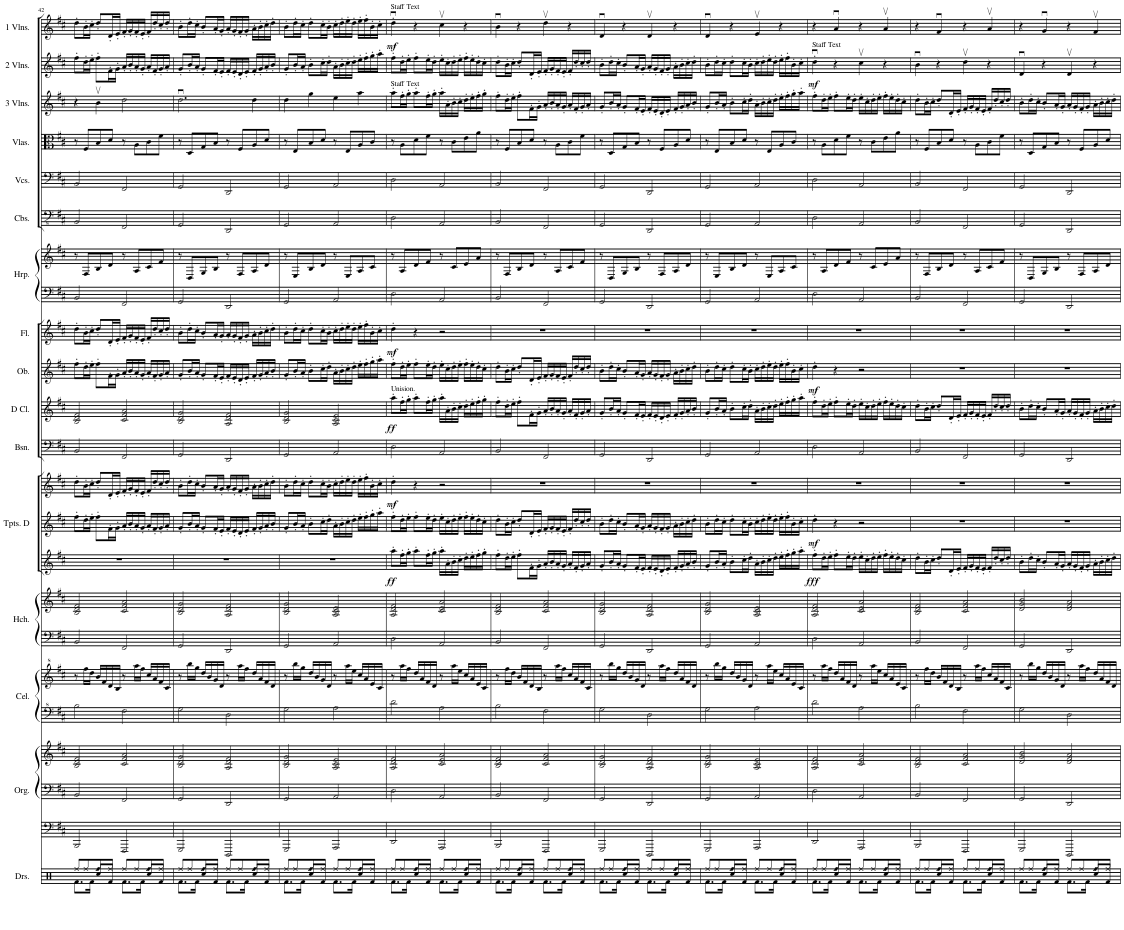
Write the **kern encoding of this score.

**kern	**kern	**kern	**kern	**dynam	**kern	**dynam	**kern	**kern	**kern	**kern	**kern	**kern	**kern	**kern	**kern	**kern	**dynam	**kern	**kern	**dynam	**kern	**dynam	**kern	**dynam	**kern	**kern	**kern	**kern	**kern	**kern	**kern	**dynam	**kern	**dynam
*part20	*part19	*part18	*part17	*part17	*part16	*part16	*part15	*part15	*part15	*part14	*part14	*part13	*part13	*part12	*part12	*part12	*part12	*part11	*part10	*part10	*part9	*part9	*part8	*part8	*part7	*part7	*part6	*part5	*part4	*part3	*part2	*part2	*part1	*part1
*staff27	*staff26	*staff25	*staff24	*staff24	*staff23	*staff23	*staff22	*staff21	*staff20	*staff19	*staff18	*staff17	*staff16	*staff15	*staff14	*staff13	*staff13/14/15	*staff12	*staff11	*staff11	*staff10	*staff10	*staff9	*staff9	*staff8	*staff7	*staff6	*staff5	*staff4	*staff3	*staff2	*staff2	*staff1	*staff1
*I"Contrabass	*I"Violoncello	*I"Violin	*I"Violin	*	*I"Violin	*	*I"Organ	*	*	*I"Celesta	*	*I"Harpsichord (Amplified)	*	*I"Trumpets in D	*	*	*	*I"Bassoon	*I"D Clarinet	*	*I"Oboe	*	*I"Flute	*	*I"Harp	*	*I"Contrabasses	*I"Violoncellos	*I"Violas	*I"3rd Violins	*I"2nd Violins	*	*I"1st Violins	*
*I'Cb.	*I'Vc.	*I'Vln.	*I'Vln.	*	*I'Vln.	*	*I'Org.	*	*	*I'Cel.	*	*I'Hch.	*	*I'Tpts. D	*	*	*	*I'Bsn.	*I'D Cl.	*	*I'Ob.	*	*I'Fl.	*	*I'Hrp.	*	*I'Cbs.	*I'Vcs.	*I'Vlas.	*I'3 Vlns.	*I'2 Vlns.	*	*I'1 Vlns.	*
!!LO:PB:g=z
*clefFv4	*clefF4	*clefG2	*clefG2	*	*clefG2	*	*clefF4	*clefF4	*clefG2	*clefF^4	*clefG^2	*clefF4	*clefG2	*clefG2	*clefG2	*clefG2	*	*clefF4	*clefG2	*	*clefG2	*	*clefG2	*	*clefF4	*clefG2	*clefFv4	*clefF4	*clefC3	*clefG2	*clefG2	*	*clefG2	*
*ITrd7c12	*	*	*	*	*	*	*	*	*	*	*	*	*	*ITrd-1c-2	*ITrd-1c-2	*ITrd-1c-2	*	*	*ITrd-1c-2	*	*	*	*	*	*	*	*	*	*	*	*	*	*	*
*k[f#c#]	*k[f#c#]	*k[f#c#]	*k[f#c#]	*	*k[f#c#]	*	*k[f#c#]	*k[f#c#]	*k[f#c#]	*k[f#c#]	*k[f#c#]	*k[f#c#]	*k[f#c#]	*k[f#c#]	*k[f#c#]	*k[f#c#]	*	*k[f#c#]	*k[f#c#]	*	*k[f#c#]	*	*k[f#c#]	*	*k[f#c#]	*k[f#c#]	*k[f#c#]	*k[f#c#]	*k[f#c#]	*k[f#c#]	*k[f#c#]	*	*k[f#c#]	*
*M4/4	*M4/4	*M4/4	*M4/4	*	*M4/4	*	*M4/4	*M4/4	*M4/4	*M4/4	*M4/4	*M4/4	*M4/4	*M4/4	*M4/4	*M4/4	*	*M4/4	*M4/4	*	*M4/4	*	*M4/4	*	*M4/4	*M4/4	*M4/4	*M4/4	*M4/4	*M4/4	*M4/4	*	*M4/4	*
=42	=42	=42	=42	=42	=42	=42	=42	=42	=42	=42	=42	=42	=42	=42	=42	=42	=42	=42	=42	=42	=42	=42	=42	=42	=42	=42	=42	=42	=42	=42	=42	=42	=42	=42
2BBB	2BB	4r	8ff#'\L	.	8dd'\L	.	2BBB/	2BB/	2B/ 2d/ 2f#/	2b\	8r	2BB/	2B/ 2d/ 2f#/	1r	8ff#'\L	8dd'\L	.	2BB/	2B/ 2d/ 2f#/	.	8ff#'\L	.	8dd'\L	.	2BB/	8r	2BBB/	2BB/	8r	4r	8ff#'\L	.	8dd'\L	.
.	.	.	16dd'\L	.	16b'\L	.	.	.	.	.	16fff#\LL	.	.	.	16dd'\L	16b'\L	.	.	.	.	16dd'\L	.	16b'\L	.	.	8F#/L	.	.	8F#/L	.	16dd'\L	.	16b'\L	.
.	.	.	16ee'\JJ	.	16cc#'\JJ	.	.	.	.	.	16ddd\JJ	.	.	.	16ee'\JJ	16cc#'\JJ	.	.	.	.	16ee'\JJ	.	16cc#'\JJ	.	.	.	.	.	.	.	16ee'\JJ	.	16cc#'\JJ	.
.	.	4bv	8ff#'\L	.	8dd'/L	.	.	.	.	.	16bb/LL	.	.	.	8ff#'\L	8dd'/L	.	.	.	.	8ff#'\L	.	8dd'/L	.	.	8B/	.	.	8B/	4bv\	8ff#'\L	.	8dd'/L	.
.	.	.	.	.	.	.	.	.	.	.	16ff#/	.	.	.	.	.	.	.	.	.	.	.	.	.	.	.	.	.	.	.	.	.	.	.
.	.	.	16f#'\L	.	16d'/L	.	.	.	.	.	16dd/	.	.	.	16f#'\L	16d'/L	.	.	.	.	16f#'\L	.	16d'/L	.	.	8d/J	.	.	8d/J	.	16f#'\L	.	16d'/L	.
.	.	.	16g'\JJ	.	16e'/JJ	.	.	.	.	.	16b/JJ	.	.	.	16g'\JJ	16e'/JJ	.	.	.	.	16g'\JJ	.	16e'/JJ	.	.	.	.	.	.	.	16g'\JJ	.	16e'/JJ	.
2FFF#	2FF#	2dd	16a'/LL	.	16f#'/LL	.	2FFF#/	2FF#/	2c#/ 2f#/ 2a/	2f#\	8r	2FF#/	2c#/ 2f#/ 2a/	.	16a'/LL	16f#'/LL	.	2FF#/	2c#/ 2f#/ 2a/	.	16a'/LL	.	16f#'/LL	.	2FF#/	8r	2FFF#/	2FF#/	8r	2dd\	16a'/LL	.	16f#'/LL	.
.	.	.	16b'/J	.	16g'/J	.	.	.	.	.	.	.	.	.	16b'/	16g'/	.	.	.	.	16b'/	.	16g'/	.	.	.	.	.	.	.	16b'/	.	16g'/	.
.	.	.	16a'/L	.	16f#'/L	.	.	.	.	.	16aaa\LL	.	.	.	16a'/	16f#'/	.	.	.	.	16a'/	.	16f#'/	.	.	8A/L	.	.	8A\L	.	16a'/	.	16f#'/	.
.	.	.	16g'/JJ	.	16e'/JJ	.	.	.	.	.	16fff#\JJ	.	.	.	16g'/JJ	16e'/JJ	.	.	.	.	16g'/JJ	.	16e'/JJ	.	.	.	.	.	.	.	16g'/JJ	.	16e'/JJ	.
.	.	.	16a'/LL	.	16f#'/LL	.	.	.	.	.	16ccc#/LL	.	.	.	16a'/LL	16f#'/LL	.	.	.	.	16a'/LL	.	16f#'/LL	.	.	8c#/	.	.	8c#\	.	16a'/LL	.	16f#'/LL	.
.	.	.	16f#'/J	.	16dd'/J	.	.	.	.	.	16aa/	.	.	.	16f#'/	16dd'/	.	.	.	.	16f#'/	.	16dd'/	.	.	.	.	.	.	.	16f#'/	.	16dd'/	.
.	.	.	16g'/L	.	16cc#'/L	.	.	.	.	.	16ff#/	.	.	.	16g'/	16cc#'/	.	.	.	.	16g'/	.	16cc#'/	.	.	8f#/J	.	.	8f#\J	.	16g'/	.	16cc#'/	.
.	.	.	16a'/JJ	.	16dd'/JJ	.	.	.	.	.	16cc#/JJ	.	.	.	16a'/JJ	16dd'/JJ	.	.	.	.	16a'/JJ	.	16dd'/JJ	.	.	.	.	.	.	.	16a'/JJ	.	16dd'/JJ	.
=43	=43	=43	=43	=43	=43	=43	=43	=43	=43	=43	=43	=43	=43	=43	=43	=43	=43	=43	=43	=43	=43	=43	=43	=43	=43	=43	=43	=43	=43	=43	=43	=43	=43	=43
2GGG	2GG	2.ddu	8g'/L	.	8b'\L	.	2GGG/	2GG/	2B/ 2d/ 2g/	2g\	8r	2GG/	2B/ 2d/ 2g/	1r	8g'/L	8b'\L	.	2GG/	2B/ 2d/ 2g/	.	8g'/L	.	8b'\L	.	2GG/	8r	2GGG/	2GG/	8r	2.ddu\	8g'/L	.	8b'\L	.
.	.	.	16b'/L	.	16dd'\L	.	.	.	.	.	16bbb\LL	.	.	.	16b'/L	16dd'\L	.	.	.	.	16b'/L	.	16dd'\L	.	.	8D/L	.	.	8D/L	.	16b'/L	.	16dd'\L	.
.	.	.	16a'/JJ	.	16cc#'\JJ	.	.	.	.	.	16ggg\JJ	.	.	.	16a'/JJ	16cc#'\JJ	.	.	.	.	16a'/JJ	.	16cc#'\JJ	.	.	.	.	.	.	.	16a'/JJ	.	16cc#'\JJ	.
.	.	.	8g'/L	.	8b'/L	.	.	.	.	.	16ddd/LL	.	.	.	8g'/L	8b'/L	.	.	.	.	8g'/L	.	8b'/L	.	.	8G/	.	.	8G/	.	8g'/L	.	8b'/L	.
.	.	.	.	.	.	.	.	.	.	.	16bb/	.	.	.	.	.	.	.	.	.	.	.	.	.	.	.	.	.	.	.	.	.	.	.
.	.	.	16f#'/L	.	16a'/L	.	.	.	.	.	16gg/	.	.	.	16f#'/L	16a'/L	.	.	.	.	16f#'/L	.	16a'/L	.	.	8B/J	.	.	8B/J	.	16f#'/L	.	16a'/L	.
.	.	.	16e'/JJ	.	16g'/JJ	.	.	.	.	.	16dd/JJ	.	.	.	16e'/JJ	16g'/JJ	.	.	.	.	16e'/JJ	.	16g'/JJ	.	.	.	.	.	.	.	16e'/JJ	.	16g'/JJ	.
2DDD	2DD	.	16f#'/LL	.	16a'/LL	.	2DDD/	2DD/	2A/ 2d/ 2f#/	2d\	8r	2DD/	2A/ 2d/ 2f#/	.	16f#'/LL	16a'/LL	.	2DD/	2A/ 2d/ 2f#/	.	16f#'/LL	.	16a'/LL	.	2DD/	8r	2DDD/	2DD/	8r	.	16f#'/LL	.	16a'/LL	.
.	.	.	16e'/J	.	16g'/J	.	.	.	.	.	.	.	.	.	16e'/	16g'/	.	.	.	.	16e'/	.	16g'/	.	.	.	.	.	.	.	16e'/	.	16g'/	.
.	.	.	16d'/L	.	16f#'/L	.	.	.	.	.	16aaa\LL	.	.	.	16d'/	16f#'/	.	.	.	.	16d'/	.	16f#'/	.	.	8F#/L	.	.	8F#/L	.	16d'/	.	16f#'/	.
.	.	.	16e'/JJ	.	16g'/JJ	.	.	.	.	.	16fff#\JJ	.	.	.	16e'/JJ	16g'/JJ	.	.	.	.	16e'/JJ	.	16g'/JJ	.	.	.	.	.	.	.	16e'/JJ	.	16g'/JJ	.
.	.	4dd	16f#'/LL	.	16a'\LL	.	.	.	.	.	16ddd/LL	.	.	.	16f#'/LL	16a'\LL	.	.	.	.	16f#'/LL	.	16a'\LL	.	.	8A/	.	.	8A/	4dd\	16f#'/LL	.	16a'\LL	.
.	.	.	16g'/J	.	16b'\J	.	.	.	.	.	16aa/	.	.	.	16g'/	16b'\	.	.	.	.	16g'/	.	16b'\	.	.	.	.	.	.	.	16g'/	.	16b'\	.
.	.	.	16a'/L	.	16cc#'\L	.	.	.	.	.	16ff#/	.	.	.	16a'/	16cc#'\	.	.	.	.	16a'/	.	16cc#'\	.	.	8d/J	.	.	8d/J	.	16a'/	.	16cc#'\	.
.	.	.	16b'/JJ	.	16dd'\JJ	.	.	.	.	.	16dd/JJ	.	.	.	16b'/JJ	16dd'\JJ	.	.	.	.	16b'/JJ	.	16dd'\JJ	.	.	.	.	.	.	.	16b'/JJ	.	16dd'\JJ	.
=44	=44	=44	=44	=44	=44	=44	=44	=44	=44	=44	=44	=44	=44	=44	=44	=44	=44	=44	=44	=44	=44	=44	=44	=44	=44	=44	=44	=44	=44	=44	=44	=44	=44	=44
2GGG	2GG	4dd	8g'/L	.	8b'\L	.	2GGG/	2GG/	2B/ 2d/ 2g/	2g\	8r	2GG/	2B/ 2d/ 2g/	1r	8g'/L	8b'\L	.	2GG/	2B/ 2d/ 2g/	.	8g'/L	.	8b'\L	.	2GG/	8r	2GGG/	2GG/	8r	4dd\	8g'/L	.	8b'\L	.
.	.	.	16b'/L	.	16dd'\L	.	.	.	.	.	16bbb\LL	.	.	.	16b'/L	16dd'\L	.	.	.	.	16b'/L	.	16dd'\L	.	.	8E/L	.	.	8E/L	.	16b'/L	.	16dd'\L	.
.	.	.	16a'/JJ	.	16cc#'\JJ	.	.	.	.	.	16ggg\JJ	.	.	.	16a'/JJ	16cc#'\JJ	.	.	.	.	16a'/JJ	.	16cc#'\JJ	.	.	.	.	.	.	.	16a'/JJ	.	16cc#'\JJ	.
.	.	4gg	8b'\L	.	8dd'\L	.	.	.	.	.	16ddd/LL	.	.	.	8b'\L	8dd'\L	.	.	.	.	8b'\L	.	8dd'\L	.	.	8B/	.	.	8B/	4gg\	8b'\L	.	8dd'\L	.
.	.	.	.	.	.	.	.	.	.	.	16bb/	.	.	.	.	.	.	.	.	.	.	.	.	.	.	.	.	.	.	.	.	.	.	.
.	.	.	16cc#'\L	.	16cc#'\L	.	.	.	.	.	16gg/	.	.	.	16cc#'\L	16cc#'\L	.	.	.	.	16cc#'\L	.	16cc#'\L	.	.	8d/J	.	.	8d/J	.	16cc#'\L	.	16cc#'\L	.
.	.	.	16dd'\JJ	.	16b'\JJ	.	.	.	.	.	16dd/JJ	.	.	.	16dd'\JJ	16b'\JJ	.	.	.	.	16dd'\JJ	.	16b'\JJ	.	.	.	.	.	.	.	16dd'\JJ	.	16b'\JJ	.
2AAA	2AA	4ee	16a'\LL	.	16cc#'\LL	.	2AAA/	2AA/	2A/ 2c#/ 2e/	2a\	8r	2AA/	2A/ 2c#/ 2e/	.	16a'\LL	16cc#'\LL	.	2AA/	2A/ 2c#/ 2e/	.	16a'\LL	.	16cc#'\LL	.	2AA/	8r	2AAA/	2AA/	8r	4ee\	16a'\LL	.	16cc#'\LL	.
.	.	.	16b'\J	.	16dd'\J	.	.	.	.	.	.	.	.	.	16b'\	16dd'\	.	.	.	.	16b'\	.	16dd'\	.	.	.	.	.	.	.	16b'\	.	16dd'\	.
.	.	.	16cc#'\L	.	16ee'\L	.	.	.	.	.	16aaa\LL	.	.	.	16cc#'\	16ee'\	.	.	.	.	16cc#'\	.	16ee'\	.	.	8E/L	.	.	8E/L	.	16cc#'\	.	16ee'\	.
.	.	.	16dd'\JJ	.	16dd'\JJ	.	.	.	.	.	16eee\JJ	.	.	.	16dd'\JJ	16dd'\JJ	.	.	.	.	16dd'\JJ	.	16dd'\JJ	.	.	.	.	.	.	.	16dd'\JJ	.	16dd'\JJ	.
.	.	4aa	16ee'\LL	.	16ee'\LL	.	.	.	.	.	16ccc#/LL	.	.	.	16ee'\LL	16ee'\LL	.	.	.	.	16ee'\LL	.	16ee'\LL	.	.	8A/	.	.	8A/	4aa\	16ee'\LL	.	16ee'\LL	.
.	.	.	16ff#'\J	.	16ff#'\J	.	.	.	.	.	16aa/	.	.	.	16ff#'\	16ff#'\	.	.	.	.	16ff#'\	.	16ff#'\	.	.	.	.	.	.	.	16ff#'\	.	16ff#'\	.
.	.	.	16gg'\L	.	16b'\L	.	.	.	.	.	16ee/	.	.	.	16gg'\	16b'\	.	.	.	.	16gg'\	.	16b'\	.	.	8c#/J	.	.	8c#/J	.	16gg'\	.	16b'\	.
.	.	.	16aa'\JJ	.	16cc#'\JJ	.	.	.	.	.	16cc#/JJ	.	.	.	16aa'\JJ	16cc#'\JJ	.	.	.	.	16aa'\JJ	.	16cc#'\JJ	.	.	.	.	.	.	.	16aa'\JJ	.	16cc#'\JJ	.
=45	=45	=45	=45	=45	=45	=45	=45	=45	=45	=45	=45	=45	=45	=45	=45	=45	=45	=45	=45	=45	=45	=45	=45	=45	=45	=45	=45	=45	=45	=45	=45	=45	=45	=45
!	!	!	!	!	!	!	!	!	!	!	!	!	!	!	!	!	!	!	!	!	!	!	!	!	!	!	!	!	!	!	!	!	!LO:TX:a:t=Staff Text	!
!	!	!	!	!	!	!	!	!	!	!	!	!	!	!	!	!	!	!	!	!	!	!	!	!	!	!	!	!	!	!LO:TX:a:t=Staff Text	!	!	!	!
!	!	!	!	!	!	!	!	!	!	!	!	!	!	!	!	!	!	!	!LO:TX:a:t=Unision.	!	!	!	!	!	!	!	!	!	!	!	!	!	!	!
!	!	!	!	!	!	!LO:DY:b	!	!	!	!	!	!	!	!	!	!	!LO:DY:b=3	!	!	!	!	!	!	!	!	!	!	!	!	!	!	!	!	!
!	!	!	!	!	!	!	!	!	!	!	!	!	!	!	!	!	!LO:DY:n=1:b	!	!	!LO:DY:b	!	!	!	!LO:DY:b	!	!	!	!	!	!	!	!	!	!LO:DY:b
2DD	2D	8aa'\L	8ff#'\L	.	4ddu'	mf	2DD/	2D\	2A/ 2d/ 2f#/	2dd\	8r	2D\	2A/ 2d/ 2f#/	8aa'\L	8ff#'\L	4dd'\	ff mf	2D\	8aa'\L	ff	8ff#'\L	.	4dd'\	mf	2D\	8r	2DD\	2D\	8r	8aa'\L	8ff#'\L	.	4ddu'\	mf
.	.	16ff#'\L	16dd'\L	.	.	.	.	.	.	.	16aaa\LL	.	.	16ff#'\L	16dd'\L	.	.	.	16ff#'\L	.	16dd'\L	.	.	.	.	8A/L	.	.	8A\L	16ff#'\L	16dd'\L	.	.	.
.	.	16gg'\JJ	16ee'\JJ	.	.	.	.	.	.	.	16fff#\JJ	.	.	16gg'\JJ	16ee'\JJ	.	.	.	16gg'\JJ	.	16ee'\JJ	.	.	.	.	.	.	.	.	16gg'\JJ	16ee'\JJ	.	.	.
.	.	8aa'\L	8ff#'\L	.	4r	.	.	.	.	.	16ddd/LL	.	.	8aa'\L	8ff#'\L	4r	.	.	8aa'\L	.	8ff#'\L	.	4r	.	.	8d/	.	.	8d\	8aa'\L	8ff#'\L	.	4r	.
.	.	.	.	.	.	.	.	.	.	.	16aa/	.	.	.	.	.	.	.	.	.	.	.	.	.	.	.	.	.	.	.	.	.	.	.
.	.	16ff#'\L	16ee'\L	.	.	.	.	.	.	.	16ff#/	.	.	16ff#'\L	16ee'\L	.	.	.	16ff#'\L	.	16ee'\L	.	.	.	.	8f#/J	.	.	8f#\J	16ff#'\L	16ee'\L	.	.	.
.	.	16gg'\JJ	16dd'\JJ	.	.	.	.	.	.	.	16dd/JJ	.	.	16gg'\JJ	16dd'\JJ	.	.	.	16gg'\JJ	.	16dd'\JJ	.	.	.	.	.	.	.	.	16gg'\JJ	16dd'\JJ	.	.	.
2AAA	2AA	16aa'\LL	16ee'\LL	.	4cc#v	.	2AAA/	2AA/	2c#/ 2e/ 2a/	2a\	8r	2AA/	2c#/ 2e/ 2a/	16aa'\LL	16ee'\LL	2r	.	2AA/	16aa'\LL	.	16ee'\LL	.	2r	.	2AA/	8r	2AAA/	2AA/	8r	16aa'\LL	16ee'\LL	.	4cc#v\	.
.	.	16a'\J	16cc#'\J	.	.	.	.	.	.	.	.	.	.	16a'\	16cc#'\	.	.	.	16a'\	.	16cc#'\	.	.	.	.	.	.	.	.	16a'\	16cc#'\	.	.	.
.	.	16b'\L	16dd'\L	.	.	.	.	.	.	.	16aaa\LL	.	.	16b'\	16dd'\	.	.	.	16b'\	.	16dd'\	.	.	.	.	8c#/L	.	.	8c#\L	16b'\	16dd'\	.	.	.
.	.	16cc#'\JJ	16ee'\JJ	.	.	.	.	.	.	.	16eee\JJ	.	.	16cc#'\JJ	16ee'\JJ	.	.	.	16cc#'\JJ	.	16ee'\JJ	.	.	.	.	.	.	.	.	16cc#'\JJ	16ee'\JJ	.	.	.
.	.	16dd'\LL	16ff#'\LL	.	4r	.	.	.	.	.	16ccc#/LL	.	.	16dd'\LL	16ff#'\LL	.	.	.	16dd'\LL	.	16ff#'\LL	.	.	.	.	8e/	.	.	8e\	16dd'\LL	16ff#'\LL	.	4r	.
.	.	16ee'\J	16ee'\J	.	.	.	.	.	.	.	16aa/	.	.	16ee'\	16ee'\	.	.	.	16ee'\	.	16ee'\	.	.	.	.	.	.	.	.	16ee'\	16ee'\	.	.	.
.	.	16ff#'\L	16dd'\L	.	.	.	.	.	.	.	16ee/	.	.	16ff#'\	16dd'\	.	.	.	16ff#'\	.	16dd'\	.	.	.	.	8a/J	.	.	8a\J	16ff#'\	16dd'\	.	.	.
.	.	16gg'\JJ	16cc#'\JJ	.	.	.	.	.	.	.	16cc#/JJ	.	.	16gg'\JJ	16cc#'\JJ	.	.	.	16gg'\JJ	.	16cc#'\JJ	.	.	.	.	.	.	.	.	16gg'\JJ	16cc#'\JJ	.	.	.
=46	=46	=46	=46	=46	=46	=46	=46	=46	=46	=46	=46	=46	=46	=46	=46	=46	=46	=46	=46	=46	=46	=46	=46	=46	=46	=46	=46	=46	=46	=46	=46	=46	=46	=46
2BBB	2BB	8ff#'\L	8dd'\L	.	4bu	.	2BBB/	2BB/	2B/ 2d/ 2f#/	2b\	8r	2BB/	2B/ 2d/ 2f#/	8ff#'\L	8dd'\L	1r	.	2BB/	8ff#'\L	.	8dd'\L	.	1r	.	2BB/	8r	2BBB/	2BB/	8r	8ff#'\L	8dd'\L	.	4bu\	.
.	.	16dd'\L	16b'\L	.	.	.	.	.	.	.	16fff#\LL	.	.	16dd'\L	16b'\L	.	.	.	16dd'\L	.	16b'\L	.	.	.	.	8F#/L	.	.	8F#/L	16dd'\L	16b'\L	.	.	.
.	.	16ee'\JJ	16cc#'\JJ	.	.	.	.	.	.	.	16ddd\JJ	.	.	16ee'\JJ	16cc#'\JJ	.	.	.	16ee'\JJ	.	16cc#'\JJ	.	.	.	.	.	.	.	.	16ee'\JJ	16cc#'\JJ	.	.	.
.	.	8ff#'\L	8dd'/L	.	4r	.	.	.	.	.	16bb/LL	.	.	8ff#'\L	8dd'/L	.	.	.	8ff#'\L	.	8dd'/L	.	.	.	.	8B/	.	.	8B/	8ff#'\L	8dd'/L	.	4r	.
.	.	.	.	.	.	.	.	.	.	.	16ff#/	.	.	.	.	.	.	.	.	.	.	.	.	.	.	.	.	.	.	.	.	.	.	.
.	.	16f#'\L	16d'/L	.	.	.	.	.	.	.	16dd/	.	.	16f#'\L	16d'/L	.	.	.	16f#'\L	.	16d'/L	.	.	.	.	8d/J	.	.	8d/J	16f#'\L	16d'/L	.	.	.
.	.	16g'\JJ	16e'/JJ	.	.	.	.	.	.	.	16b/JJ	.	.	16g'\JJ	16e'/JJ	.	.	.	16g'\JJ	.	16e'/JJ	.	.	.	.	.	.	.	.	16g'\JJ	16e'/JJ	.	.	.
2FFF#	2FF#	16a'/LL	16f#'/LL	.	4ddv	.	2FFF#/	2FF#/	2c#/ 2f#/ 2a/	2f#\	8r	2FF#/	2c#/ 2f#/ 2a/	16a'/LL	16f#'/LL	.	.	2FF#/	16a'/LL	.	16f#'/LL	.	.	.	2FF#/	8r	2FFF#/	2FF#/	8r	16a'/LL	16f#'/LL	.	4ddv\	.
.	.	16b'/J	16g'/J	.	.	.	.	.	.	.	.	.	.	16b'/	16g'/	.	.	.	16b'/	.	16g'/	.	.	.	.	.	.	.	.	16b'/	16g'/	.	.	.
.	.	16a'/L	16f#'/L	.	.	.	.	.	.	.	16aaa\LL	.	.	16a'/	16f#'/	.	.	.	16a'/	.	16f#'/	.	.	.	.	8A/L	.	.	8A\L	16a'/	16f#'/	.	.	.
.	.	16g'/JJ	16e'/JJ	.	.	.	.	.	.	.	16fff#\JJ	.	.	16g'/JJ	16e'/JJ	.	.	.	16g'/JJ	.	16e'/JJ	.	.	.	.	.	.	.	.	16g'/JJ	16e'/JJ	.	.	.
.	.	16a'/LL	16f#'/LL	.	4r	.	.	.	.	.	16ccc#/LL	.	.	16a'/LL	16f#'/LL	.	.	.	16a'/LL	.	16f#'/LL	.	.	.	.	8c#/	.	.	8c#\	16a'/LL	16f#'/LL	.	4r	.
.	.	16f#'/J	16dd'/J	.	.	.	.	.	.	.	16aa/	.	.	16f#'/	16dd'/	.	.	.	16f#'/	.	16dd'/	.	.	.	.	.	.	.	.	16f#'/	16dd'/	.	.	.
.	.	16g'/L	16cc#'/L	.	.	.	.	.	.	.	16ff#/	.	.	16g'/	16cc#'/	.	.	.	16g'/	.	16cc#'/	.	.	.	.	8f#/J	.	.	8f#\J	16g'/	16cc#'/	.	.	.
.	.	16a'/JJ	16dd'/JJ	.	.	.	.	.	.	.	16cc#/JJ	.	.	16a'/JJ	16dd'/JJ	.	.	.	16a'/JJ	.	16dd'/JJ	.	.	.	.	.	.	.	.	16a'/JJ	16dd'/JJ	.	.	.
=47	=47	=47	=47	=47	=47	=47	=47	=47	=47	=47	=47	=47	=47	=47	=47	=47	=47	=47	=47	=47	=47	=47	=47	=47	=47	=47	=47	=47	=47	=47	=47	=47	=47	=47
2GGG	2GG	8g'/L	8b'\L	.	4du	.	2GGG/	2GG/	2B/ 2d/ 2g/	2g\	8r	2GG/	2B/ 2d/ 2g/	8g'/L	8b'\L	1r	.	2GG/	8g'/L	.	8b'\L	.	1r	.	2GG/	8r	2GGG/	2GG/	8r	8g'/L	8b'\L	.	4du/	.
.	.	16b'/L	16dd'\L	.	.	.	.	.	.	.	16bbb\LL	.	.	16b'/L	16dd'\L	.	.	.	16b'/L	.	16dd'\L	.	.	.	.	8D/L	.	.	8D/L	16b'/L	16dd'\L	.	.	.
.	.	16a'/JJ	16cc#'\JJ	.	.	.	.	.	.	.	16ggg\JJ	.	.	16a'/JJ	16cc#'\JJ	.	.	.	16a'/JJ	.	16cc#'\JJ	.	.	.	.	.	.	.	.	16a'/JJ	16cc#'\JJ	.	.	.
.	.	8g'/L	8b'/L	.	4r	.	.	.	.	.	16ddd/LL	.	.	8g'/L	8b'/L	.	.	.	8g'/L	.	8b'/L	.	.	.	.	8G/	.	.	8G/	8g'/L	8b'/L	.	4r	.
.	.	.	.	.	.	.	.	.	.	.	16bb/	.	.	.	.	.	.	.	.	.	.	.	.	.	.	.	.	.	.	.	.	.	.	.
.	.	16f#'/L	16a'/L	.	.	.	.	.	.	.	16gg/	.	.	16f#'/L	16a'/L	.	.	.	16f#'/L	.	16a'/L	.	.	.	.	8B/J	.	.	8B/J	16f#'/L	16a'/L	.	.	.
.	.	16e'/JJ	16g'/JJ	.	.	.	.	.	.	.	16dd/JJ	.	.	16e'/JJ	16g'/JJ	.	.	.	16e'/JJ	.	16g'/JJ	.	.	.	.	.	.	.	.	16e'/JJ	16g'/JJ	.	.	.
2DDD	2DD	16f#'/LL	16a'/LL	.	4dv	.	2DDD/	2DD/	2A/ 2d/ 2f#/	2d\	8r	2DD/	2A/ 2d/ 2f#/	16f#'/LL	16a'/LL	.	.	2DD/	16f#'/LL	.	16a'/LL	.	.	.	2DD/	8r	2DDD/	2DD/	8r	16f#'/LL	16a'/LL	.	4dv/	.
.	.	16e'/J	16g'/J	.	.	.	.	.	.	.	.	.	.	16e'/	16g'/	.	.	.	16e'/	.	16g'/	.	.	.	.	.	.	.	.	16e'/	16g'/	.	.	.
.	.	16d'/L	16f#'/L	.	.	.	.	.	.	.	16aaa\LL	.	.	16d'/	16f#'/	.	.	.	16d'/	.	16f#'/	.	.	.	.	8F#/L	.	.	8F#/L	16d'/	16f#'/	.	.	.
.	.	16e'/JJ	16g'/JJ	.	.	.	.	.	.	.	16fff#\JJ	.	.	16e'/JJ	16g'/JJ	.	.	.	16e'/JJ	.	16g'/JJ	.	.	.	.	.	.	.	.	16e'/JJ	16g'/JJ	.	.	.
.	.	16f#'/LL	16a'\LL	.	4r	.	.	.	.	.	16ddd/LL	.	.	16f#'/LL	16a'\LL	.	.	.	16f#'/LL	.	16a'\LL	.	.	.	.	8A/	.	.	8A/	16f#'/LL	16a'\LL	.	4r	.
.	.	16g'/J	16b'\J	.	.	.	.	.	.	.	16aa/	.	.	16g'/	16b'\	.	.	.	16g'/	.	16b'\	.	.	.	.	.	.	.	.	16g'/	16b'\	.	.	.
.	.	16a'/L	16cc#'\L	.	.	.	.	.	.	.	16ff#/	.	.	16a'/	16cc#'\	.	.	.	16a'/	.	16cc#'\	.	.	.	.	8d/J	.	.	8d/J	16a'/	16cc#'\	.	.	.
.	.	16b'/JJ	16dd'\JJ	.	.	.	.	.	.	.	16dd/JJ	.	.	16b'/JJ	16dd'\JJ	.	.	.	16b'/JJ	.	16dd'\JJ	.	.	.	.	.	.	.	.	16b'/JJ	16dd'\JJ	.	.	.
=48	=48	=48	=48	=48	=48	=48	=48	=48	=48	=48	=48	=48	=48	=48	=48	=48	=48	=48	=48	=48	=48	=48	=48	=48	=48	=48	=48	=48	=48	=48	=48	=48	=48	=48
2GGG	2GG	8g'/L	8b'\L	.	4du	.	2GGG/	2GG/	2B/ 2d/ 2g/	2g\	8r	2GG/	2B/ 2d/ 2g/	8g'/L	8b'\L	1r	.	2GG/	8g'/L	.	8b'\L	.	1r	.	2GG/	8r	2GGG/	2GG/	8r	8g'/L	8b'\L	.	4du/	.
.	.	16b'/L	16dd'\L	.	.	.	.	.	.	.	16bbb\LL	.	.	16b'/L	16dd'\L	.	.	.	16b'/L	.	16dd'\L	.	.	.	.	8E/L	.	.	8E/L	16b'/L	16dd'\L	.	.	.
.	.	16a'/JJ	16cc#'\JJ	.	.	.	.	.	.	.	16ggg\JJ	.	.	16a'/JJ	16cc#'\JJ	.	.	.	16a'/JJ	.	16cc#'\JJ	.	.	.	.	.	.	.	.	16a'/JJ	16cc#'\JJ	.	.	.
.	.	8b'\L	8dd'\L	.	4r	.	.	.	.	.	16ddd/LL	.	.	8b'\L	8dd'\L	.	.	.	8b'\L	.	8dd'\L	.	.	.	.	8B/	.	.	8B/	8b'\L	8dd'\L	.	4r	.
.	.	.	.	.	.	.	.	.	.	.	16bb/	.	.	.	.	.	.	.	.	.	.	.	.	.	.	.	.	.	.	.	.	.	.	.
.	.	16cc#'\L	16cc#'\L	.	.	.	.	.	.	.	16gg/	.	.	16cc#'\L	16cc#'\L	.	.	.	16cc#'\L	.	16cc#'\L	.	.	.	.	8d/J	.	.	8d/J	16cc#'\L	16cc#'\L	.	.	.
.	.	16dd'\JJ	16b'\JJ	.	.	.	.	.	.	.	16dd/JJ	.	.	16dd'\JJ	16b'\JJ	.	.	.	16dd'\JJ	.	16b'\JJ	.	.	.	.	.	.	.	.	16dd'\JJ	16b'\JJ	.	.	.
2AAA	2AA	16a'\LL	16cc#'\LL	.	4ev	.	2AAA/	2AA/	2A/ 2c#/ 2e/	2a\	8r	2AA/	2A/ 2c#/ 2e/	16a'\LL	16cc#'\LL	.	.	2AA/	16a'\LL	.	16cc#'\LL	.	.	.	2AA/	8r	2AAA/	2AA/	8r	16a'\LL	16cc#'\LL	.	4ev/	.
.	.	16b'\J	16dd'\J	.	.	.	.	.	.	.	.	.	.	16b'\	16dd'\	.	.	.	16b'\	.	16dd'\	.	.	.	.	.	.	.	.	16b'\	16dd'\	.	.	.
.	.	16cc#'\L	16ee'\L	.	.	.	.	.	.	.	16aaa\LL	.	.	16cc#'\	16ee'\	.	.	.	16cc#'\	.	16ee'\	.	.	.	.	8E/L	.	.	8E/L	16cc#'\	16ee'\	.	.	.
.	.	16dd'\JJ	16dd'\JJ	.	.	.	.	.	.	.	16eee\JJ	.	.	16dd'\JJ	16dd'\JJ	.	.	.	16dd'\JJ	.	16dd'\JJ	.	.	.	.	.	.	.	.	16dd'\JJ	16dd'\JJ	.	.	.
.	.	16ee'\LL	16ee'\LL	.	4r	.	.	.	.	.	16ccc#/LL	.	.	16ee'\LL	16ee'\LL	.	.	.	16ee'\LL	.	16ee'\LL	.	.	.	.	8A/	.	.	8A/	16ee'\LL	16ee'\LL	.	4r	.
.	.	16ff#'\J	16ff#'\J	.	.	.	.	.	.	.	16aa/	.	.	16ff#'\	16ff#'\	.	.	.	16ff#'\	.	16ff#'\	.	.	.	.	.	.	.	.	16ff#'\	16ff#'\	.	.	.
.	.	16gg'\L	16b'\L	.	.	.	.	.	.	.	16ee/	.	.	16gg'\	16b'\	.	.	.	16gg'\	.	16b'\	.	.	.	.	8c#/J	.	.	8c#/J	16gg'\	16b'\	.	.	.
.	.	16aa'\JJ	16cc#'\JJ	.	.	.	.	.	.	.	16cc#/JJ	.	.	16aa'\JJ	16cc#'\JJ	.	.	.	16aa'\JJ	.	16cc#'\JJ	.	.	.	.	.	.	.	.	16aa'\JJ	16cc#'\JJ	.	.	.
=49	=49	=49	=49	=49	=49	=49	=49	=49	=49	=49	=49	=49	=49	=49	=49	=49	=49	=49	=49	=49	=49	=49	=49	=49	=49	=49	=49	=49	=49	=49	=49	=49	=49	=49
!	!	!	!	!	!	!	!	!	!	!	!	!	!	!	!	!	!	!	!	!	!	!	!	!	!	!	!	!	!	!	!LO:TX:a:t=Staff Text	!	!	!
!	!	!	!	!LO:DY:b	!	!	!	!	!	!	!	!	!	!	!	!	!LO:DY:b=3	!	!	!	!	!	!	!	!	!	!	!	!	!	!	!	!	!
!	!	!	!	!	!	!	!	!	!	!	!	!	!	!	!	!	!LO:DY:n=1:b=2	!	!	!	!	!LO:DY:b	!	!	!	!	!	!	!	!	!	!LO:DY:b	!	!
2DD	2D	8ff#'\L	4ddu'	mf	4r	.	2DD/	2D\	2A/ 2d/ 2f#/	2dd\	8r	2D\	2A/ 2d/ 2f#/	8ff#'\L	4dd'\	1r	fff mf	2D\	8ff#'\L	.	4dd'\	mf	1r	.	2D\	8r	2DD\	2D\	8r	8ff#'\L	4ddu'\	mf	4r	.
.	.	16dd'\L	.	.	.	.	.	.	.	.	16aaa\LL	.	.	16dd'\L	.	.	.	.	16dd'\L	.	.	.	.	.	.	8A/L	.	.	8A\L	16dd'\L	.	.	.	.
.	.	16ee'\JJ	.	.	.	.	.	.	.	.	16fff#\JJ	.	.	16ee'\JJ	.	.	.	.	16ee'\JJ	.	.	.	.	.	.	.	.	.	.	16ee'\JJ	.	.	.	.
.	.	8ff#'\L	4r	.	4au	.	.	.	.	.	16ddd/LL	.	.	8ff#'\L	4r	.	.	.	8ff#'\L	.	4r	.	.	.	.	8d/	.	.	8d\	8ff#'\L	4r	.	4au/	.
.	.	.	.	.	.	.	.	.	.	.	16aa/	.	.	.	.	.	.	.	.	.	.	.	.	.	.	.	.	.	.	.	.	.	.	.
.	.	16ee'\L	.	.	.	.	.	.	.	.	16ff#/	.	.	16ee'\L	.	.	.	.	16ee'\L	.	.	.	.	.	.	8f#/J	.	.	8f#\J	16ee'\L	.	.	.	.
.	.	16dd'\JJ	.	.	.	.	.	.	.	.	16dd/JJ	.	.	16dd'\JJ	.	.	.	.	16dd'\JJ	.	.	.	.	.	.	.	.	.	.	16dd'\JJ	.	.	.	.
2AAA	2AA	16ee'\LL	4cc#v	.	4r	.	2AAA/	2AA/	2c#/ 2e/ 2a/	2a\	8r	2AA/	2c#/ 2e/ 2a/	16ee'\LL	2r	.	.	2AA/	16ee'\LL	.	2r	.	.	.	2AA/	8r	2AAA/	2AA/	8r	16ee'\LL	4cc#v\	.	4r	.
.	.	16cc#'\J	.	.	.	.	.	.	.	.	.	.	.	16cc#'\	.	.	.	.	16cc#'\	.	.	.	.	.	.	.	.	.	.	16cc#'\	.	.	.	.
.	.	16dd'\L	.	.	.	.	.	.	.	.	16aaa\LL	.	.	16dd'\	.	.	.	.	16dd'\	.	.	.	.	.	.	8c#/L	.	.	8c#\L	16dd'\	.	.	.	.
.	.	16ee'\JJ	.	.	.	.	.	.	.	.	16eee\JJ	.	.	16ee'\JJ	.	.	.	.	16ee'\JJ	.	.	.	.	.	.	.	.	.	.	16ee'\JJ	.	.	.	.
.	.	16ff#'\LL	4r	.	4av	.	.	.	.	.	16ccc#/LL	.	.	16ff#'\LL	.	.	.	.	16ff#'\LL	.	.	.	.	.	.	8e/	.	.	8e\	16ff#'\LL	4r	.	4av/	.
.	.	16ee'\J	.	.	.	.	.	.	.	.	16aa/	.	.	16ee'\	.	.	.	.	16ee'\	.	.	.	.	.	.	.	.	.	.	16ee'\	.	.	.	.
.	.	16dd'\L	.	.	.	.	.	.	.	.	16ee/	.	.	16dd'\	.	.	.	.	16dd'\	.	.	.	.	.	.	8a/J	.	.	8a\J	16dd'\	.	.	.	.
.	.	16cc#'\JJ	.	.	.	.	.	.	.	.	16cc#/JJ	.	.	16cc#'\JJ	.	.	.	.	16cc#'\JJ	.	.	.	.	.	.	.	.	.	.	16cc#'\JJ	.	.	.	.
=50	=50	=50	=50	=50	=50	=50	=50	=50	=50	=50	=50	=50	=50	=50	=50	=50	=50	=50	=50	=50	=50	=50	=50	=50	=50	=50	=50	=50	=50	=50	=50	=50	=50	=50
2BBB	2BB	8dd'\L	4bu	.	4r	.	2BBB/	2BB/	2B/ 2d/ 2f#/	2b\	8r	2BB/	2B/ 2d/ 2f#/	8dd'\L	1r	1r	.	2BB/	8dd'\L	.	1r	.	1r	.	2BB/	8r	2BBB/	2BB/	8r	8dd'\L	4bu\	.	4r	.
.	.	16b'\L	.	.	.	.	.	.	.	.	16fff#\LL	.	.	16b'\L	.	.	.	.	16b'\L	.	.	.	.	.	.	8F#/L	.	.	8F#/L	16b'\L	.	.	.	.
.	.	16cc#'\JJ	.	.	.	.	.	.	.	.	16ddd\JJ	.	.	16cc#'\JJ	.	.	.	.	16cc#'\JJ	.	.	.	.	.	.	.	.	.	.	16cc#'\JJ	.	.	.	.
.	.	8dd'/L	4r	.	4f#u	.	.	.	.	.	16bb/LL	.	.	8dd'/L	.	.	.	.	8dd'/L	.	.	.	.	.	.	8B/	.	.	8B/	8dd'/L	4r	.	4f#u/	.
.	.	.	.	.	.	.	.	.	.	.	16ff#/	.	.	.	.	.	.	.	.	.	.	.	.	.	.	.	.	.	.	.	.	.	.	.
.	.	16d'/L	.	.	.	.	.	.	.	.	16dd/	.	.	16d'/L	.	.	.	.	16d'/L	.	.	.	.	.	.	8d/J	.	.	8d/J	16d'/L	.	.	.	.
.	.	16e'/JJ	.	.	.	.	.	.	.	.	16b/JJ	.	.	16e'/JJ	.	.	.	.	16e'/JJ	.	.	.	.	.	.	.	.	.	.	16e'/JJ	.	.	.	.
2FFF#	2FF#	16f#'/LL	4ddv	.	4r	.	2FFF#/	2FF#/	2c#/ 2f#/ 2a/	2f#\	8r	2FF#/	2c#/ 2f#/ 2a/	16f#'/LL	.	.	.	2FF#/	16f#'/LL	.	.	.	.	.	2FF#/	8r	2FFF#/	2FF#/	8r	16f#'/LL	4ddv\	.	4r	.
.	.	16g'/J	.	.	.	.	.	.	.	.	.	.	.	16g'/	.	.	.	.	16g'/	.	.	.	.	.	.	.	.	.	.	16g'/	.	.	.	.
.	.	16f#'/L	.	.	.	.	.	.	.	.	16aaa\LL	.	.	16f#'/	.	.	.	.	16f#'/	.	.	.	.	.	.	8A/L	.	.	8A\L	16f#'/	.	.	.	.
.	.	16e'/JJ	.	.	.	.	.	.	.	.	16fff#\JJ	.	.	16e'/JJ	.	.	.	.	16e'/JJ	.	.	.	.	.	.	.	.	.	.	16e'/JJ	.	.	.	.
.	.	16f#'/LL	4r	.	4av	.	.	.	.	.	16ccc#/LL	.	.	16f#'/LL	.	.	.	.	16f#'/LL	.	.	.	.	.	.	8c#/	.	.	8c#\	16f#'/LL	4r	.	4av/	.
.	.	16dd'/J	.	.	.	.	.	.	.	.	16aa/	.	.	16dd'/	.	.	.	.	16dd'/	.	.	.	.	.	.	.	.	.	.	16dd'/	.	.	.	.
.	.	16cc#'/L	.	.	.	.	.	.	.	.	16ff#/	.	.	16cc#'/	.	.	.	.	16cc#'/	.	.	.	.	.	.	8f#/J	.	.	8f#\J	16cc#'/	.	.	.	.
.	.	16dd'/JJ	.	.	.	.	.	.	.	.	16cc#/JJ	.	.	16dd'/JJ	.	.	.	.	16dd'/JJ	.	.	.	.	.	.	.	.	.	.	16dd'/JJ	.	.	.	.
=51	=51	=51	=51	=51	=51	=51	=51	=51	=51	=51	=51	=51	=51	=51	=51	=51	=51	=51	=51	=51	=51	=51	=51	=51	=51	=51	=51	=51	=51	=51	=51	=51	=51	=51
2GGG	2GG	8b'\L	4du	.	4r	.	2GGG/	2GG/	2d/ 2g/ 2b/	2g\	8r	2GG/	2d/ 2g/ 2b/	8b'\L	1r	1r	.	2GG/	8b'\L	.	1r	.	1r	.	2GG/	8r	2GGG/	2GG/	8r	8b'\L	4du/	.	4r	.
.	.	16dd'\L	.	.	.	.	.	.	.	.	16bbb\LL	.	.	16dd'\L	.	.	.	.	16dd'\L	.	.	.	.	.	.	8D/L	.	.	8D/L	16dd'\L	.	.	.	.
.	.	16cc#'\JJ	.	.	.	.	.	.	.	.	16ggg\JJ	.	.	16cc#'\JJ	.	.	.	.	16cc#'\JJ	.	.	.	.	.	.	.	.	.	.	16cc#'\JJ	.	.	.	.
.	.	8b'/L	4r	.	4gu	.	.	.	.	.	16ddd/LL	.	.	8b'/L	.	.	.	.	8b'/L	.	.	.	.	.	.	8G/	.	.	8G/	8b'/L	4r	.	4gu/	.
.	.	.	.	.	.	.	.	.	.	.	16bb/	.	.	.	.	.	.	.	.	.	.	.	.	.	.	.	.	.	.	.	.	.	.	.
.	.	16a'/L	.	.	.	.	.	.	.	.	16gg/	.	.	16a'/L	.	.	.	.	16a'/L	.	.	.	.	.	.	8B/J	.	.	8B/J	16a'/L	.	.	.	.
.	.	16g'/JJ	.	.	.	.	.	.	.	.	16dd/JJ	.	.	16g'/JJ	.	.	.	.	16g'/JJ	.	.	.	.	.	.	.	.	.	.	16g'/JJ	.	.	.	.
2DDD	2DD	16a'/LL	4dv	.	4r	.	2DDD/	2DD/	2d/ 2f#/ 2a/	2d\	8r	2DD/	2d/ 2f#/ 2a/	16a'/LL	.	.	.	2DD/	16a'/LL	.	.	.	.	.	2DD/	8r	2DDD/	2DD/	8r	16a'/LL	4dv/	.	4r	.
.	.	16g'/J	.	.	.	.	.	.	.	.	.	.	.	16g'/	.	.	.	.	16g'/	.	.	.	.	.	.	.	.	.	.	16g'/	.	.	.	.
.	.	16f#'/L	.	.	.	.	.	.	.	.	16aaa\LL	.	.	16f#'/	.	.	.	.	16f#'/	.	.	.	.	.	.	8F#/L	.	.	8F#/L	16f#'/	.	.	.	.
.	.	16g'/JJ	.	.	.	.	.	.	.	.	16fff#\JJ	.	.	16g'/JJ	.	.	.	.	16g'/JJ	.	.	.	.	.	.	.	.	.	.	16g'/JJ	.	.	.	.
.	.	16a'\LL	4r	.	4f#v	.	.	.	.	.	16ddd/LL	.	.	16a'\LL	.	.	.	.	16a'\LL	.	.	.	.	.	.	8A/	.	.	8A/	16a'\LL	4r	.	4f#v/	.
.	.	16b'\J	.	.	.	.	.	.	.	.	16aa/	.	.	16b'\	.	.	.	.	16b'\	.	.	.	.	.	.	.	.	.	.	16b'\	.	.	.	.
.	.	16cc#'\L	.	.	.	.	.	.	.	.	16ff#/	.	.	16cc#'\	.	.	.	.	16cc#'\	.	.	.	.	.	.	8d/J	.	.	8d/J	16cc#'\	.	.	.	.
.	.	16dd'\JJ	.	.	.	.	.	.	.	.	16dd/JJ	.	.	16dd'\JJ	.	.	.	.	16dd'\JJ	.	.	.	.	.	.	.	.	.	.	16dd'\JJ	.	.	.	.
=	=	=	=	=	=	=	=	=	=	=	=	=	=	=	=	=	=	=	=	=	=	=	=	=	=	=	=	=	=	=	=	=	=	=
*-	*-	*-	*-	*-	*-	*-	*-	*-	*-	*-	*-	*-	*-	*-	*-	*-	*-	*-	*-	*-	*-	*-	*-	*-	*-	*-	*-	*-	*-	*-	*-	*-	*-	*-
